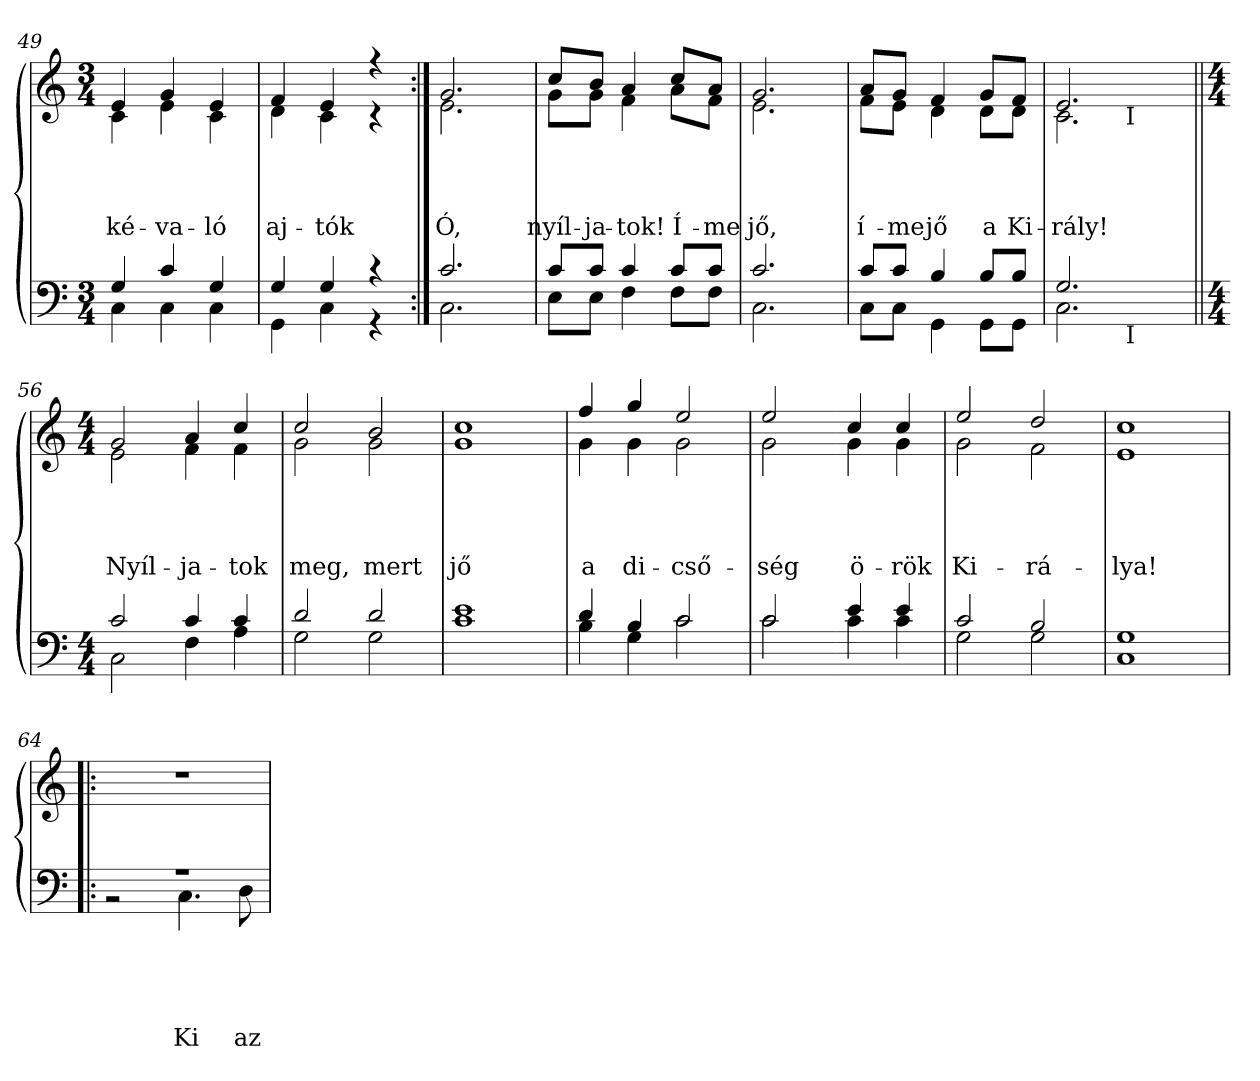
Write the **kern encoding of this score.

**kern	**text	**text	**text	**text	**text	**kern	**text	**text	**text	**text
*part2	*part2	*part2	*part2	*part2	*part2	*part1	*part1	*part1	*part1	*part1
*staff2	*staff2	*staff2	*staff2	*staff2	*staff2	*staff1	*staff1	*staff1	*staff1	*staff1
*clefF4	*	*	*	*	*	*clefG2	*	*	*	*
*k[]	*	*	*	*	*	*k[]	*	*	*	*
*C:	*	*	*	*	*	*C:	*	*	*	*
*M3/4	*	*	*	*	*	*M3/4	*	*	*	*
=49	=49	=49	=49	=49	=49	=49	=49	=49	=49	=49
*^	*	*	*	*	*	*	*	*	*	*
!	!	!	!	!	!	!	!	!	!	!	!LO:LY:b
*	*	*	*	*	*	*	*^	*	*	*	*
4G/	4C\	.	.	.	.	.	4e/	4c\	.	.	.	-ké-
!	!	!	!	!	!	!	!	!	!	!	!	!LO:LY:b
4c/	4C\	.	.	.	.	.	4g/	4e\	.	.	.	-va-
!	!	!	!	!	!	!	!	!	!	!	!	!LO:LY:b
4G/	4C\	.	.	.	.	.	4e/	4c\	.	.	.	-ló
=50	=50	=50	=50	=50	=50	=50	=50	=50	=50	=50	=50	=50
!	!	!	!	!	!	!	!	!	!	!	!	!LO:LY:b
4G/	4GG\	.	.	.	.	.	4f/	4d\	.	.	.	aj-
!	!	!	!	!	!	!	!	!	!	!	!	!LO:LY:b
4G/	4C\	.	.	.	.	.	4e/	4c\	.	.	.	-tók
4r	4r	.	.	.	.	.	4r	4r	.	.	.	.
=51:|!	=51:|!	=51:|!	=51:|!	=51:|!	=51:|!	=51:|!	=51:|!	=51:|!	=51:|!	=51:|!	=51:|!	=51:|!
!	!	!	!	!	!	!	!	!	!	!	!	!LO:LY:b
2.c/	2.C\	.	.	.	.	.	2.g/	2.e\	.	.	.	Ó,
=52	=52	=52	=52	=52	=52	=52	=52	=52	=52	=52	=52	=52
!	!	!	!	!	!	!	!	!	!	!	!	!LO:LY:b
8c/L	8E\L	.	.	.	.	.	8cc/L	8g\L	.	.	.	nyíl-
!	!	!	!	!	!	!	!	!	!	!	!	!LO:LY:b
8c/J	8E\J	.	.	.	.	.	8b/J	8g\J	.	.	.	-ja-
!	!	!	!	!	!	!	!	!	!	!	!	!LO:LY:b
4c/	4F\	.	.	.	.	.	4a/	4f\	.	.	.	-tok!
!	!	!	!	!	!	!	!	!	!	!	!	!LO:LY:b
8c/L	8F\L	.	.	.	.	.	8cc/L	8a\L	.	.	.	Í-
!	!	!	!	!	!	!	!	!	!	!	!	!LO:LY:b
8c/J	8F\J	.	.	.	.	.	8a/J	8f\J	.	.	.	-me
=53	=53	=53	=53	=53	=53	=53	=53	=53	=53	=53	=53	=53
!	!	!	!	!	!	!	!	!	!	!	!	!LO:LY:b
2.c/	2.C\	.	.	.	.	.	2.g/	2.e\	.	.	.	jő,
!!LO:LB:g=z	!!
=54	=54	=54	=54	=54	=54	=54	=54	=54	=54	=54	=54	=54
!	!	!	!	!	!	!	!	!	!	!	!	!LO:LY:b
8c/L	8C\L	.	.	.	.	.	8a/L	8f\L	.	.	.	í-
!	!	!	!	!	!	!	!	!	!	!	!	!LO:LY:b
8c/J	8C\J	.	.	.	.	.	8g/J	8e\J	.	.	.	-me
!	!	!	!	!	!	!	!	!	!	!	!	!LO:LY:b
4B/	4GG\	.	.	.	.	.	4f/	4d\	.	.	.	jő
!	!	!	!	!	!	!	!	!	!	!	!	!LO:LY:b
8B/L	8GG\L	.	.	.	.	.	8g/L	8d\L	.	.	.	a
!	!	!	!	!	!	!	!	!	!	!	!	!LO:LY:b
8B/J	8GG\J	.	.	.	.	.	8f/J	8d\J	.	.	.	Ki-
*	*	*	*	*	*	*	*v	*v	*	*	*	*
=55	=55	=55	=55	=55	=55	=55	=55	=55	=55	=55	=55
*	*	*	*	*	*	*	*^	*	*	*	*
!	!	!	!	!	!	!	!	!	!	!	!	!LO:LY:b
*	*^	*	*	*	*	*	*	*^	*	*	*	*
2.G/	2.C\	4..ryy	.	.	.	.	.	2.e/	2.c\	4..ryy	.	.	.	-rály!
!	!	!	!	!	!	!	!	!	!	!LO:TX:b:t=I	!	!	!	!
!	!	!LO:TX:b:t=I	!	!	!	!	!	!	!	!	!	!	!	!
.	.	4ryy	.	.	.	.	.	.	.	4ryy	.	.	.	.
.	.	16ryy	.	.	.	.	.	.	.	16ryy	.	.	.	.
*v	*v	*v	*	*	*	*	*	*	*	*	*	*	*	*
*	*	*	*	*	*	*v	*v	*v	*	*	*	*
=56||	=56||	=56||	=56||	=56||	=56||	=56||	=56||	=56||	=56||	=56||
*M4/4	*	*	*	*	*	*M4/4	*	*	*	*
*^	*	*	*	*	*	*	*	*	*	*
*	*^	*	*	*	*	*	*^	*	*	*	*
*	*	*	*	*	*	*	*	*	*^	*	*	*	*
!	!	!	!	!	!	!	!	!	!	!	!	!	!	!LO:LY:b
*	*v	*v	*	*	*	*	*	*	*	*	*	*	*	*
*	*	*	*	*	*	*	*	*v	*v	*	*	*	*
2c/	2C\	.	.	.	.	.	2g/	2e\	.	.	.	Nyíl-
!	!	!	!	!	!	!	!	!	!	!	!	!LO:LY:b
4c/	4F\	.	.	.	.	.	4a/	4f\	.	.	.	-ja-
!	!	!	!	!	!	!	!	!	!	!	!	!LO:LY:b
4c/	4A\	.	.	.	.	.	4cc/	4f\	.	.	.	-tok
=57	=57	=57	=57	=57	=57	=57	=57	=57	=57	=57	=57	=57
!	!	!	!	!	!	!	!	!	!	!	!	!LO:LY:b
2d/	2G\	.	.	.	.	.	2cc/	2g\	.	.	.	meg,
!	!	!	!	!	!	!	!	!	!	!	!	!LO:LY:b
2d/	2G\	.	.	.	.	.	2b/	2g\	.	.	.	mert
=58	=58	=58	=58	=58	=58	=58	=58	=58	=58	=58	=58	=58
!	!	!	!	!	!	!	!	!	!	!	!	!LO:LY:b
1e	1c	.	.	.	.	.	1cc	1g	.	.	.	jő
=59	=59	=59	=59	=59	=59	=59	=59	=59	=59	=59	=59	=59
!	!	!	!	!	!	!	!	!	!	!	!	!LO:LY:b
4d/	4B\	.	.	.	.	.	4ff/	4g\	.	.	.	a
!	!	!	!	!	!	!	!	!	!	!	!	!LO:LY:b
4B/	4G\	.	.	.	.	.	4gg/	4g\	.	.	.	di-
!	!	!	!	!	!	!	!	!	!	!	!	!LO:LY:b
2c/	2c\	.	.	.	.	.	2ee/	2g\	.	.	.	-cső-
=60	=60	=60	=60	=60	=60	=60	=60	=60	=60	=60	=60	=60
!	!	!	!	!	!	!	!	!	!	!	!	!LO:LY:b
2c/	2c\	.	.	.	.	.	2ee/	2g\	.	.	.	-ség
!!LO:LB:g=z	!!
=61-	=61-	=61-	=61-	=61-	=61-	=61-	=61-	=61-	=61-	=61-	=61-	=61-
!	!	!	!	!	!	!	!	!	!	!	!	!LO:LY:b
4e/	4c\	.	.	.	.	.	4cc/	4g\	.	.	.	ö-
!	!	!	!	!	!	!	!	!	!	!	!	!LO:LY:b
4e/	4c\	.	.	.	.	.	4cc/	4g\	.	.	.	-rök
=62	=62	=62	=62	=62	=62	=62	=62	=62	=62	=62	=62	=62
!	!	!	!	!	!	!	!	!	!	!	!	!LO:LY:b
2c/	2G\	.	.	.	.	.	2ee/	2g\	.	.	.	Ki-
!	!	!	!	!	!	!	!	!	!	!	!	!LO:LY:b
2B/	2G\	.	.	.	.	.	2dd/	2f\	.	.	.	-rá-
=63	=63	=63	=63	=63	=63	=63	=63	=63	=63	=63	=63	=63
!	!	!	!	!	!	!	!	!	!	!	!	!LO:LY:b
1G	1C	.	.	.	.	.	1cc	1e	.	.	.	-lya!
*	*	*	*	*	*	*	*v	*v	*	*	*	*
=64!|:	=64!|:	=64!|:	=64!|:	=64!|:	=64!|:	=64!|:	=64!|:	=64!|:	=64!|:	=64!|:	=64!|:
1rA	2r	.	.	.	.	.	1r	.	.	.	.
!	!	!	!	!	!	!LO:LY:a	!	!	!	!	!
.	4.C\	.	.	.	.	Ki	.	.	.	.	.
!	!	!	!	!	!	!LO:LY:a	!	!	!	!	!
.	8D\	.	.	.	.	az	.	.	.	.	.
*v	*v	*	*	*	*	*	*	*	*	*	*
=	=	=	=	=	=	=	=	=	=	=
*-	*-	*-	*-	*-	*-	*-	*-	*-	*-	*-
